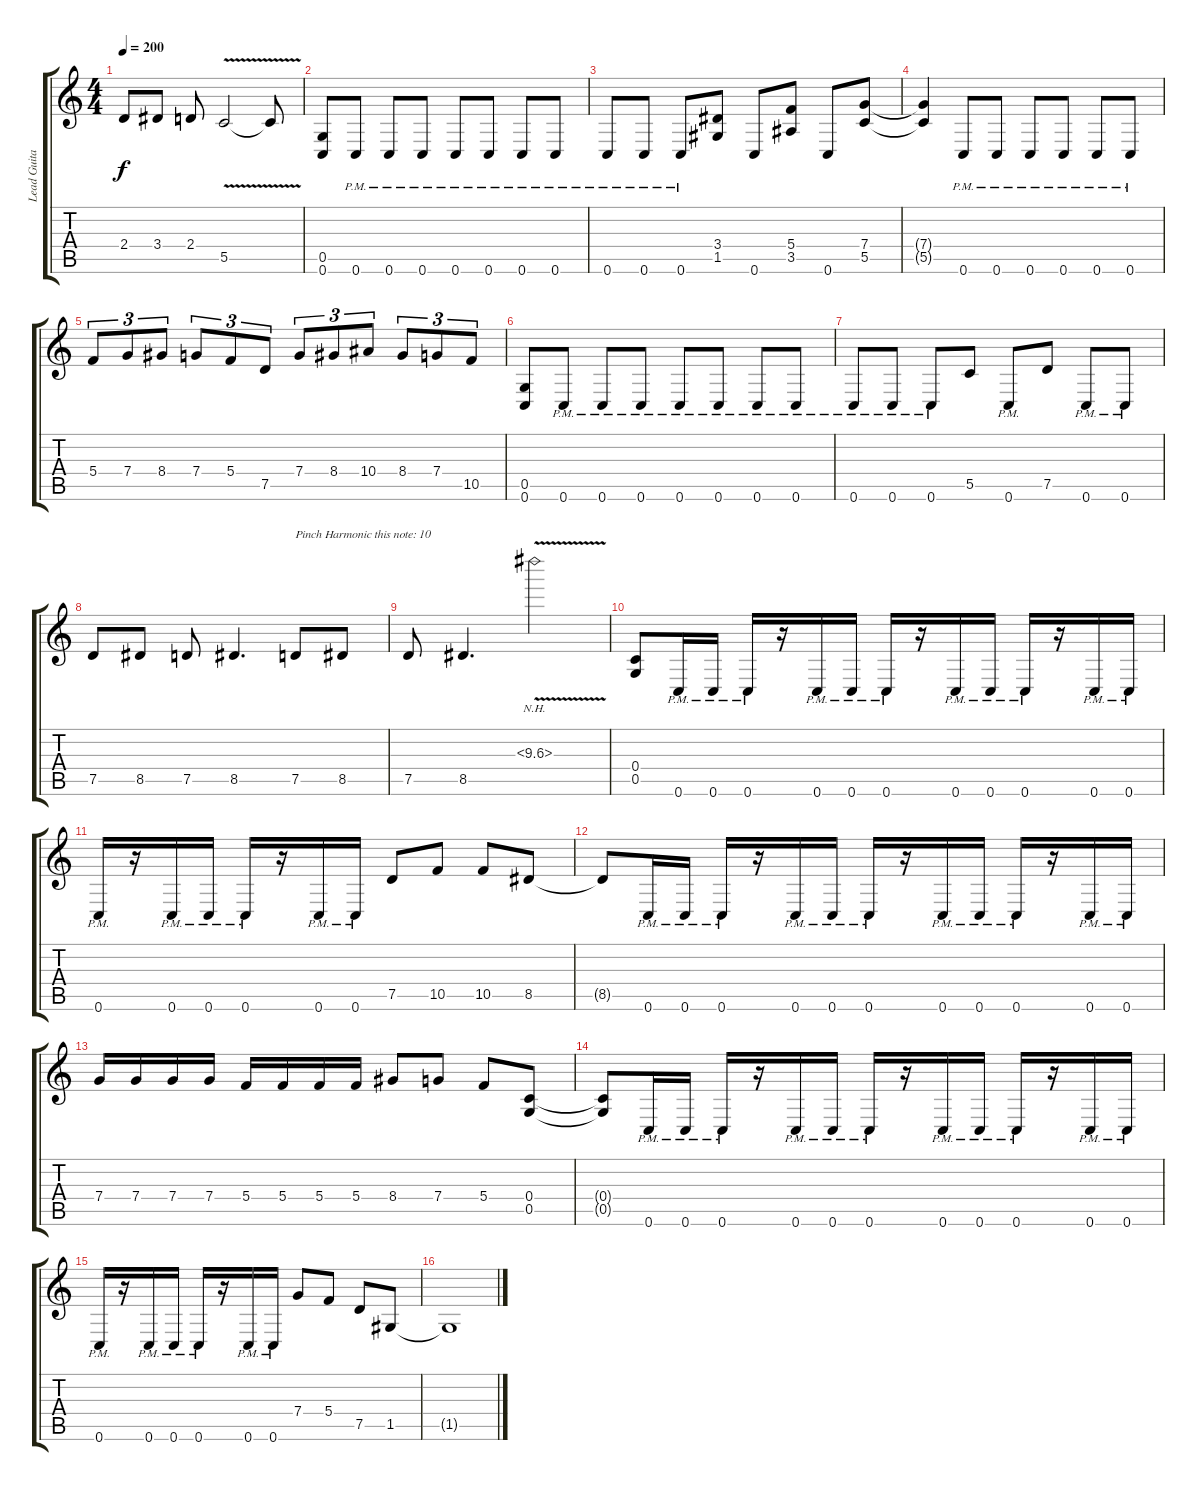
\track ("Lead Guitar" "Lead Guita") {instrument distortionguitar}
\staff {score tabs}
\tuning (D4 A3 F3 C3 G2 C2) {hide}
\ts (4 4)
\tempo 200
\clef g2
\ks c
2.4{t}.8{dy f} 3.4.8 2.4.8 5.5{v}.2 5.5{t}.8 |
(0.5 0.6).8 0.6{pm}.8 0.6{pm}.8 0.6{pm}.8 0.6{pm}.8 0.6{pm}.8 0.6{pm}.8 0.6{pm}.8 |
0.6{pm}.8 0.6{pm}.8 0.6{pm}.8 (3.4 1.5).8 0.6.8 (5.4 3.5).8 0.6.8 (7.4 5.5).8 |
(7.4{t} 5.5{t}).4 0.6{pm}.8 0.6{pm}.8 0.6{pm}.8 0.6{pm}.8 0.6{pm}.8 0.6{pm}.8 |
5.4.8{tu (3 2)} 7.4.8{tu (3 2)} 8.4.8{tu (3 2)} 7.4.8{tu (3 2)} 5.4.8{tu (3 2)} 7.5.8{tu (3 2)} 7.4.8{tu (3 2)} 8.4.8{tu (3 2)} 10.4.8{tu (3 2)} 8.4.8{tu (3 2)} 7.4.8{tu (3 2)} 10.5.8{tu (3 2)} |
(0.5 0.6).8 0.6{pm}.8 0.6{pm}.8 0.6{pm}.8 0.6{pm}.8 0.6{pm}.8 0.6{pm}.8 0.6{pm}.8 |
0.6{pm}.8 0.6{pm}.8 0.6{pm}.8 5.5.8 0.6{pm}.8 7.5.8 0.6{pm}.8 0.6{pm}.8 |
7.5.8 8.5.8 7.5.8 8.5.4{d} 7.5.8{txt "Pinch Harmonic this note: 10"} 8.5.8 |
7.5.8 8.5.4{d} 10.3{nh v}.2 |
(0.4 0.5).8 0.6{pm}.16 0.6{pm}.16 0.6{pm}.16 r.16 0.6{pm}.16 0.6{pm}.16 0.6{pm}.16 r.16 0.6{pm}.16 0.6{pm}.16 0.6{pm}.16 r.16 0.6{pm}.16 0.6{pm}.16 |
0.6{pm}.16 r.16 0.6{pm}.16 0.6{pm}.16 0.6{pm}.16 r.16 0.6{pm}.16 0.6{pm}.16 7.5.8 10.5.8 10.5.8 8.5.8 |
8.5{t}.8 0.6{pm}.16 0.6{pm}.16 0.6{pm}.16 r.16 0.6{pm}.16 0.6{pm}.16 0.6{pm}.16 r.16 0.6{pm}.16 0.6{pm}.16 0.6{pm}.16 r.16 0.6{pm}.16 0.6{pm}.16 |
7.4.16 7.4.16 7.4.16 7.4.16 5.4.16 5.4.16 5.4.16 5.4.16 8.4.8 7.4.8 5.4.8 (0.4 0.5).8 |
(0.4{t} 0.5{t}).8 0.6{pm}.16 0.6{pm}.16 0.6{pm}.16 r.16 0.6{pm}.16 0.6{pm}.16 0.6{pm}.16 r.16 0.6{pm}.16 0.6{pm}.16 0.6{pm}.16 r.16 0.6{pm}.16 0.6{pm}.16 |
0.6{pm}.16 r.16 0.6{pm}.16 0.6{pm}.16 0.6{pm}.16 r.16 0.6{pm}.16 0.6{pm}.16 7.4.8 5.4.8 7.5.8 1.5.8 |
1.5{t}.1
